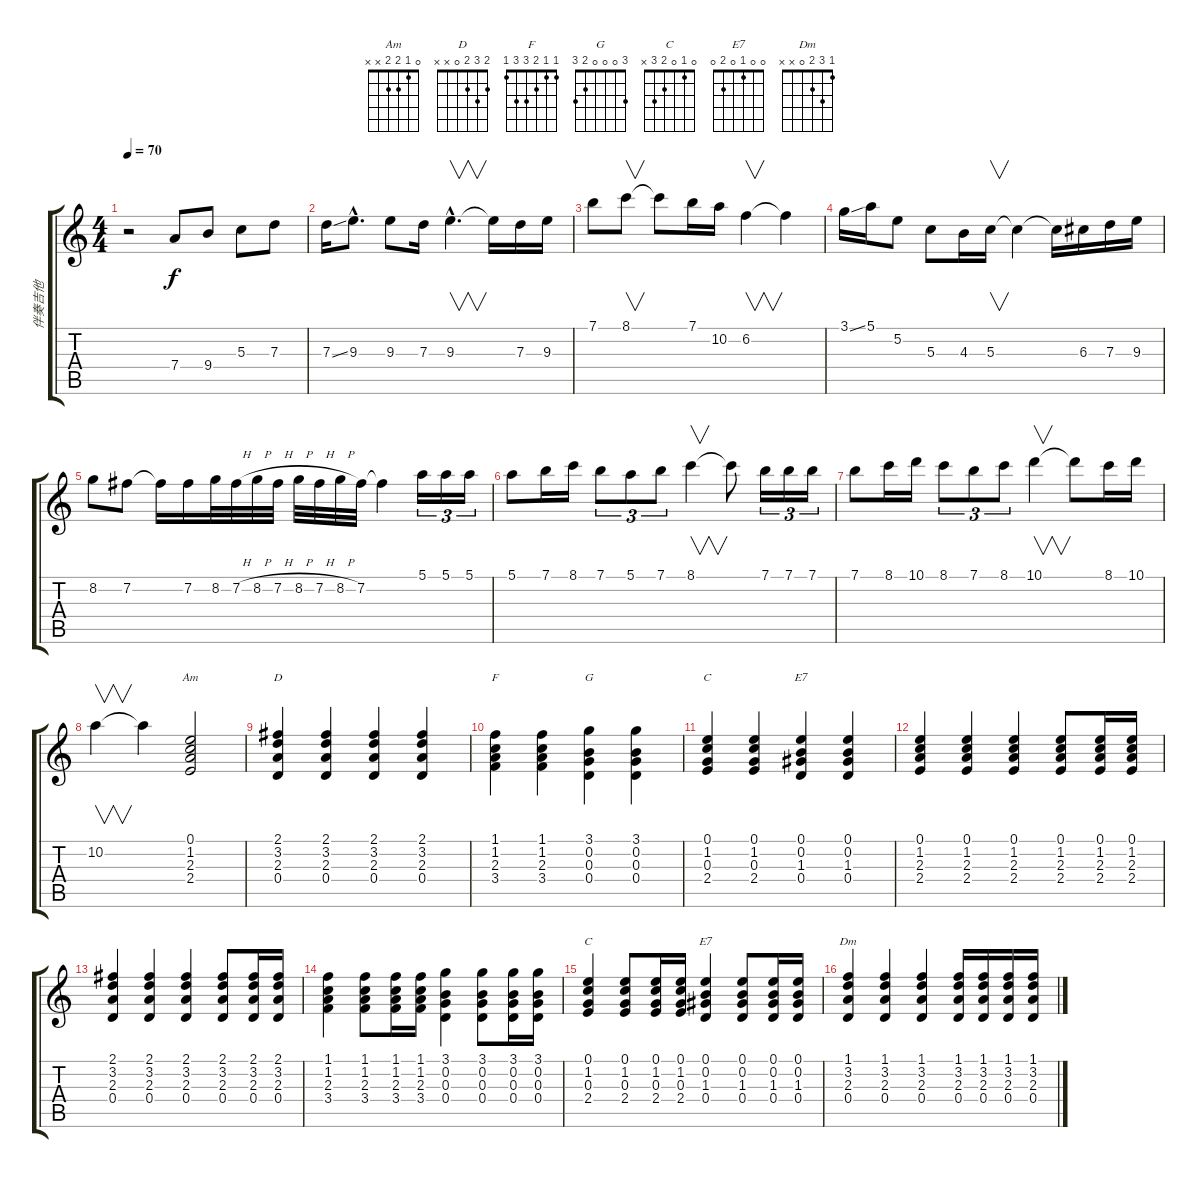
\track ("伴奏吉他" "伴奏吉他") {instrument acousticguitarsteel}
\staff {score tabs}
\tuning (E4 B3 G3 D3 A2 E2) {hide}
\chord ("Am" 0 1 2 2 x x)
\chord ("D" 2 3 2 0 x x)
\chord ("F" 1 1 2 3 3 1)
\chord ("G" 3 0 0 0 2 3)
\chord ("C" 0 1 0 2 3 0)
\chord ("E7" 0 0 1 0 2 x)
\chord ("C" 0 1 0 2 3 x)
\chord ("E7" 0 0 1 0 2 0)
\chord ("Dm" 1 3 2 0 x x)
\ts (4 4)
\tempo 70
\clef g2
\ks c
r.2{dy f instrument acousticguitarsteel} 7.4.8 9.4.8 5.3.8 7.3.8 |
7.3{ss}.16 9.3{hac}.8{d} 9.3.8 7.3.16 9.3{hac}.4{v d} 9.3{t}.16 7.3.16 9.3.16 |
7.1.8 8.1.8{v} 8.1{t}.8 7.1.16 10.2.16 6.2.4{v} 6.2{t}.4 |
3.1{ss}.16 5.1.16 5.2.8 5.3.8 4.3.16 5.3.16{v} 5.3{t}.4 5.3{t}.16 6.3.16 7.3.16 9.3.16 |
8.2.8 7.2.8 7.2{t}.16 7.2.16 8.2.32 7.2{h}.32 8.2{h}.32 7.2{h}.32 8.2{h}.32 7.2{h}.32 8.2{h}.32 7.2.32 7.2{t}.4 5.1.16{tu (3 2)} 5.1.16{tu (3 2)} 5.1.16{tu (3 2)} |
5.1.8 7.1.16 8.1.16 7.1.8{tu (3 2)} 5.1.8{tu (3 2)} 7.1.8{tu (3 2)} 8.1.4{v} 8.1{t}.8 7.1.16{tu (3 2)} 7.1.16{tu (3 2)} 7.1.16{tu (3 2)} |
7.1.8 8.1.16 10.1.16 8.1.8{tu (3 2)} 7.1.8{tu (3 2)} 8.1.8{tu (3 2)} 10.1.4{v} 10.1{t}.8 8.1.16 10.1.16 |
10.2.4{v} 10.2{t}.4 (0.1 1.2 2.3 2.4).2{ch "Am"} |
(2.1 3.2 2.3 0.4).4{ch "D"} (2.1 3.2 2.3 0.4).4 (2.1 3.2 2.3 0.4).4 (2.1 3.2 2.3 0.4).4 |
(1.1 1.2 2.3 3.4).4{ch "F"} (1.1 1.2 2.3 3.4).4 (3.1 0.2 0.3 0.4).4{ch "G"} (3.1 0.2 0.3 0.4).4 |
(0.1 1.2 0.3 2.4).4{ch "C"} (0.1 1.2 0.3 2.4).4 (0.1 0.2 1.3 0.4).4{ch "E7"} (0.1 0.2 1.3 0.4).4 |
(0.1 1.2 2.3 2.4).4 (0.1 1.2 2.3 2.4).4 (0.1 1.2 2.3 2.4).4 (0.1 1.2 2.3 2.4).8 (0.1 1.2 2.3 2.4).16 (0.1 1.2 2.3 2.4).16 |
(2.1 3.2 2.3 0.4).4 (2.1 3.2 2.3 0.4).4 (2.1 3.2 2.3 0.4).4 (2.1 3.2 2.3 0.4).8 (2.1 3.2 2.3 0.4).16 (2.1 3.2 2.3 0.4).16 |
(1.1 1.2 2.3 3.4).4 (1.1 1.2 2.3 3.4).8 (1.1 1.2 2.3 3.4).16 (1.1 1.2 2.3 3.4).16 (3.1 0.2 0.3 0.4).4 (3.1 0.2 0.3 0.4).8 (3.1 0.2 0.3 0.4).16 (3.1 0.2 0.3 0.4).16 |
(0.1 1.2 0.3 2.4).4{ch "C"} (0.1 1.2 0.3 2.4).8 (0.1 1.2 0.3 2.4).16 (0.1 1.2 0.3 2.4).16 (0.1 0.2 1.3 0.4).4{ch "E7"} (0.1 0.2 1.3 0.4).8 (0.1 0.2 1.3 0.4).16 (0.1 0.2 1.3 0.4).16 |
(1.1 3.2 2.3 0.4).4{ch "Dm"} (1.1 3.2 2.3 0.4).4 (1.1 3.2 2.3 0.4).4 (1.1 3.2 2.3 0.4).16 (1.1 3.2 2.3 0.4).16 (1.1 3.2 2.3 0.4).16 (1.1 3.2 2.3 0.4).16
